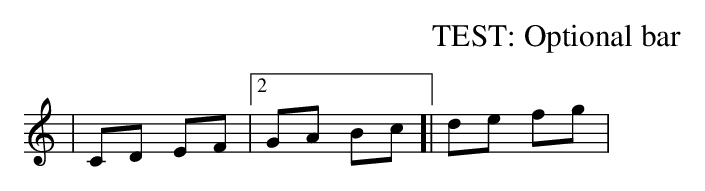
X:1
T:TEST: Optional bar
K:C
| CD EF |2 GA Bc ]| de fg |
